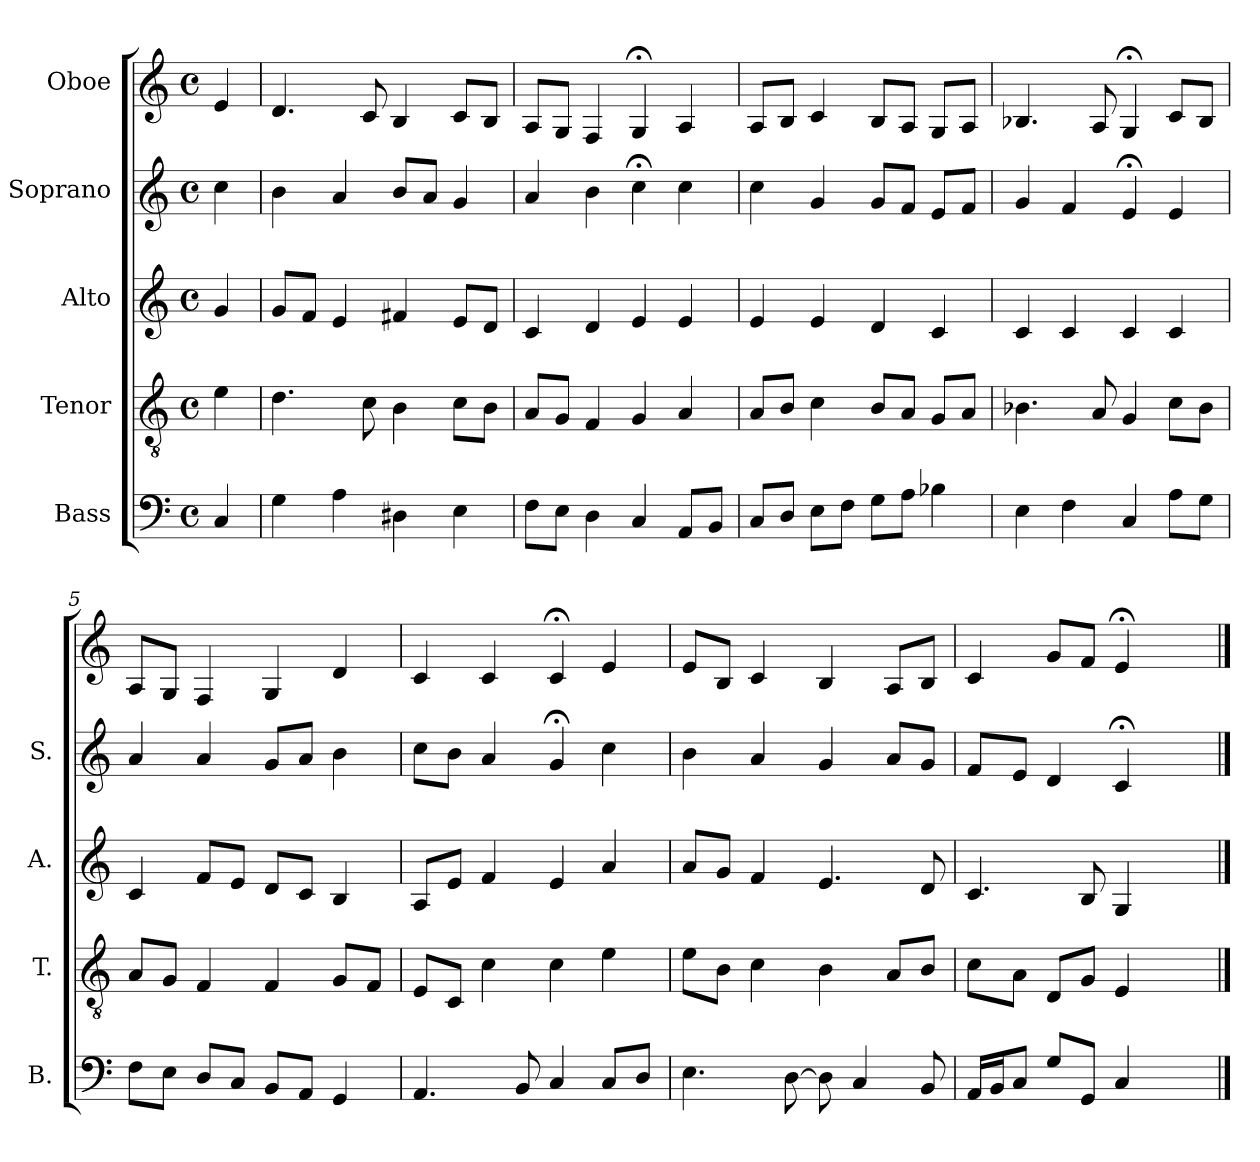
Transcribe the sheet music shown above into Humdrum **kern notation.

**kern	**kern	**kern	**kern	**kern
*part5	*part4	*part3	*part2	*part1
*staff5	*staff4	*staff3	*staff2	*staff1
*I"Bass	*I"Tenor	*I"Alto	*I"Soprano	*I"Oboe
*I'B.	*I'T.	*I'A.	*I'S.	*
*clefF4	*clefGv2	*clefG2	*clefG2	*clefG2
*k[]	*k[]	*k[]	*k[]	*k[]
*M4/4	*M4/4	*M4/4	*M4/4	*M4/4
*met(c)	*met(c)	*met(c)	*met(c)	*met(c)
*MM96	*MM96	*MM96	*MM96	*MM96
=	=	=	=	=
4C/	4e\	4g/	4cc\	4e/
=1	=1	=1	=1	=1
4G\	4.d\	8g/L	4b\	4.d/
.	.	8f/J	.	.
4A\	.	4e/	4a/	.
.	8c\	.	.	8c/
4D#X\	4B\	4f#X/	8b/L	4B/
.	.	.	8a/J	.
4E\	8c\L	8e/L	4g/	8c/L
.	8B\J	8d/J	.	8B/J
=2	=2	=2	=2	=2
8F\L	8A/L	4c/	4a/	8A/L
8E\J	8G/J	.	.	8G/J
4D\	4F/	4d/	4b\	4F/
4C/	4G/	4e/	4cc;<\	4G;</
8AA/L	4A/	4e/	4cc\	4A/
8BB/J	.	.	.	.
=3	=3	=3	=3	=3
8C/L	8A/L	4e/	4cc\	8A/L
8D/J	8B/J	.	.	8B/J
8E\L	4c\	4e/	4g/	4c/
8F\J	.	.	.	.
8G\L	8B/L	4d/	8g/L	8B/L
8A\J	8A/J	.	8f/J	8A/J
4B-X\	8G/L	4c/	8e/L	8G/L
.	8A/J	.	8f/J	8A/J
=4	=4	=4	=4	=4
4E\	4.B-X\	4c/	4g/	4.B-X/
4F\	.	4c/	4f/	.
.	8A/	.	.	8A/
4C/	4G/	4c/	4e;</	4G;</
8A\L	8c\L	4c/	4e/	8c/L
8G\J	8B-\J	.	.	8B-/J
!!LO:LB:g=z
=5	=5	=5	=5	=5
8F\L	8A/L	4c/	4a/	8A/L
8E\J	8G/J	.	.	8G/J
8D/L	4F/	8f/L	4a/	4F/
8C/J	.	8e/J	.	.
8BB/L	4F/	8d/L	8g/L	4G/
8AA/J	.	8c/J	8a/J	.
4GG/	8G/L	4B/	4b\	4d/
.	8F/J	.	.	.
=6	=6	=6	=6	=6
4.AA/	8E/L	8A/L	8cc\L	4c/
.	8C/J	8e/J	8b\J	.
.	4c\	4f/	4a/	4c/
8BB/	.	.	.	.
4C/	4c\	4e/	4g;</	4c;</
8C/L	4e\	4a/	4cc\	4e/
8D/J	.	.	.	.
=7	=7	=7	=7	=7
4.E\	8e\L	8a/L	4b\	8e/L
.	8B\J	8g/J	.	8B/J
.	4c\	4f/	4a/	4c/
[8D\	.	.	.	.
8D\]	4B\	4.e/	4g/	4B/
4C/	.	.	.	.
.	8A/L	.	8a/L	8A/L
8BB/	8B/J	8d/	8g/J	8B/J
=8	=8	=8	=8	=8
16AA/LL	8c\L	4.c/	8f/L	4c/
16BB/J	.	.	.	.
8C/J	8A\J	.	8e/J	.
8G/L	8D/L	.	4d/	8g/L
8GG/J	8G/J	8B/	.	8f/J
4C/	4E/	4G/	4c;</	4e;</
4ryy	4ryy	4ryy	4ryy	4ryy
==	==	==	==	==
*-	*-	*-	*-	*-
